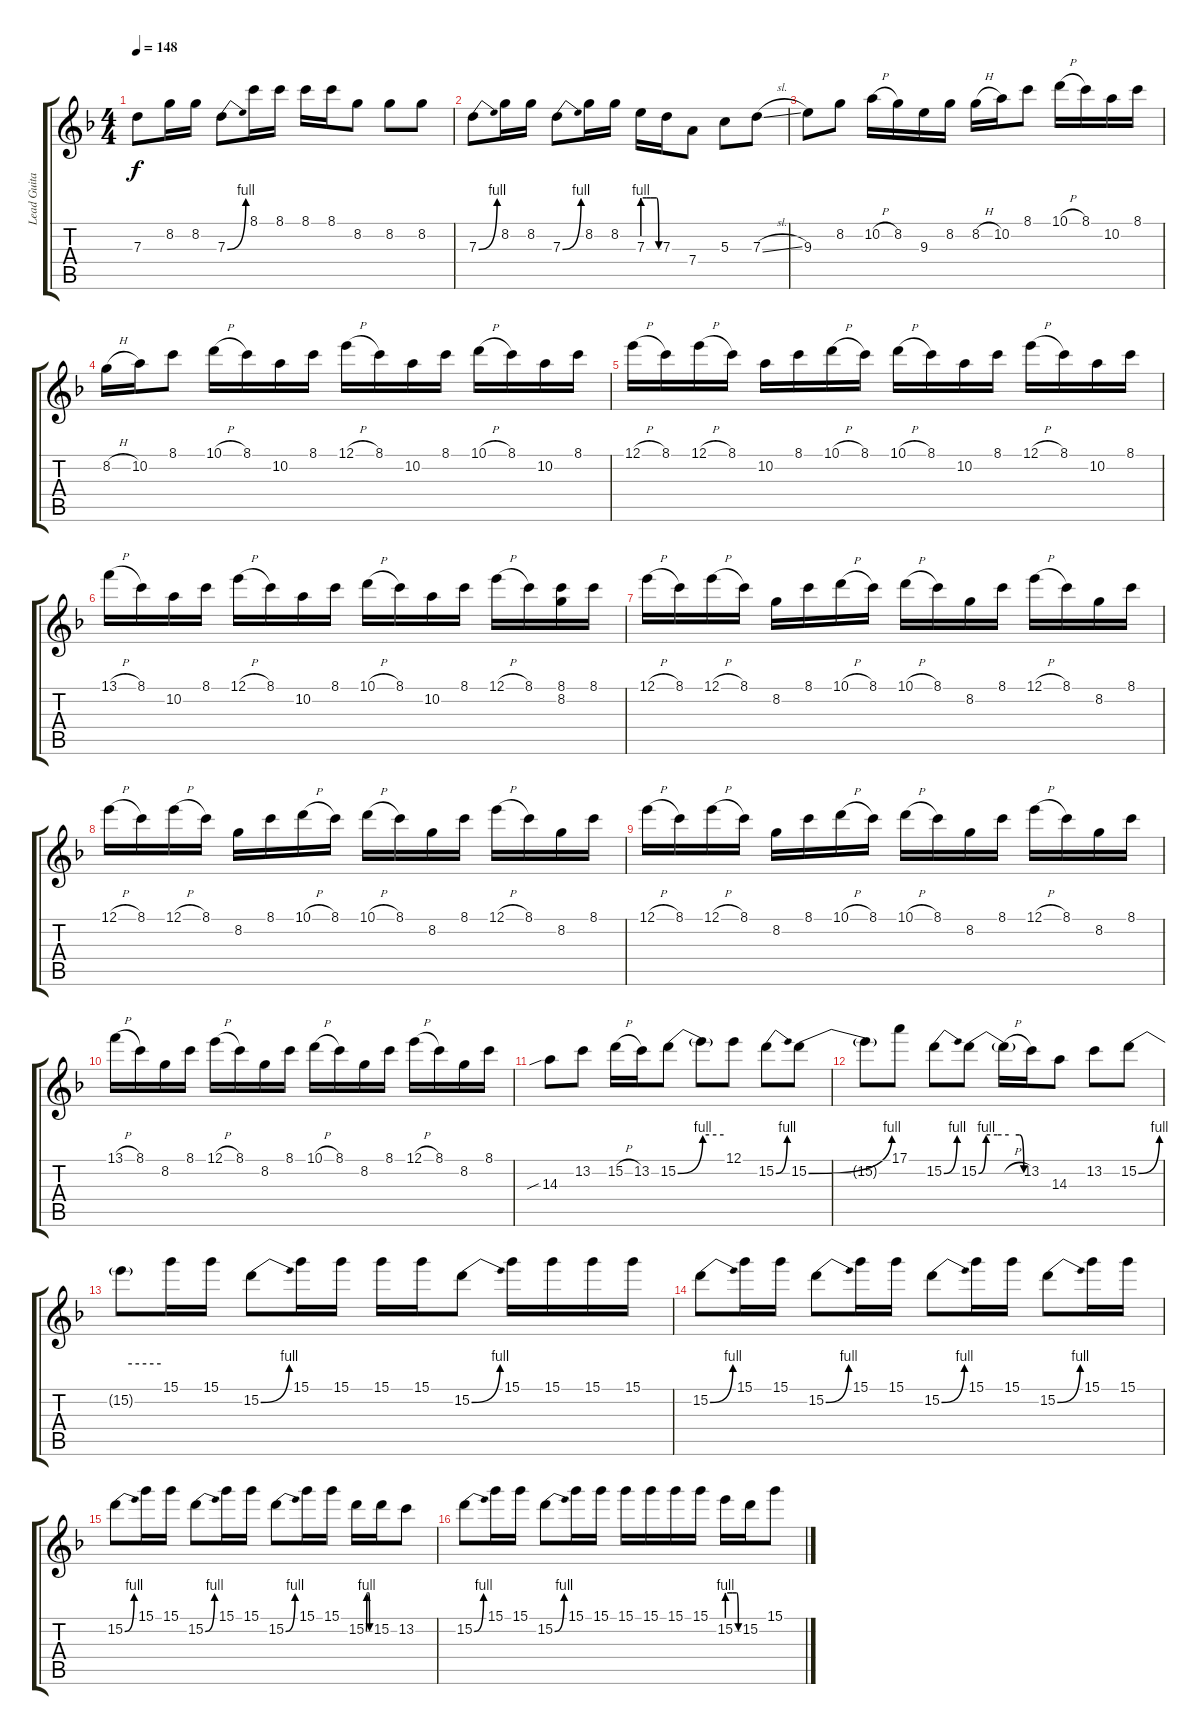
\track ("Lead Guitar" "Lead Guita") {instrument overdrivenguitar}
\staff {score tabs}
\tuning (E4 B3 G3 D3 A2 E2) {hide}
\ts (4 4)
\tempo 148
\clef g2
\ks f
7.3{t}.8{dy f} 8.2.16 8.2.16 7.3{be (bend 0 0 60 4)}.8 8.1.16 8.1.16 8.1.16 8.1.16 8.2.8 8.2.8 8.2.8 |
7.3{be (bend 0 0 60 4)}.8 8.2.16 8.2.16 7.3{be (bend 0 0 60 4)}.8 8.2.16 8.2.16 7.3{be (custom 0 4 15 4 30 4 52 4 60 0)}.16 7.3.16 7.4.8 5.3.8 7.3{sl}.8 |
9.3.8 8.2.8 10.2{h}.16 8.2.16 9.3.16 8.2.16 8.2{h}.16 10.2.16 8.1.8 10.1{h}.16 8.1.16 10.2.16 8.1.16 |
8.2{h}.16 10.2.16 8.1.8 10.1{h}.16 8.1.16 10.2.16 8.1.16 12.1{h}.16 8.1.16 10.2.16 8.1.16 10.1{h}.16 8.1.16 10.2.16 8.1.16 |
12.1{h}.16 8.1.16 12.1{h}.16 8.1.16 10.2.16 8.1.16 10.1{h}.16 8.1.16 10.1{h}.16 8.1.16 10.2.16 8.1.16 12.1{h}.16 8.1.16 10.2.16 8.1.16 |
13.1{h}.16 8.1.16 10.2.16 8.1.16 12.1{h}.16 8.1.16 10.2.16 8.1.16 10.1{h}.16 8.1.16 10.2.16 8.1.16 12.1{h}.16 8.1.16 (8.1 8.2).16 8.1.16 |
12.1{h}.16 8.1.16 12.1{h}.16 8.1.16 8.2.16 8.1.16 10.1{h}.16 8.1.16 10.1{h}.16 8.1.16 8.2.16 8.1.16 12.1{h}.16 8.1.16 8.2.16 8.1.16 |
12.1{h}.16 8.1.16 12.1{h}.16 8.1.16 8.2.16 8.1.16 10.1{h}.16 8.1.16 10.1{h}.16 8.1.16 8.2.16 8.1.16 12.1{h}.16 8.1.16 8.2.16 8.1.16 |
12.1{h}.16 8.1.16 12.1{h}.16 8.1.16 8.2.16 8.1.16 10.1{h}.16 8.1.16 10.1{h}.16 8.1.16 8.2.16 8.1.16 12.1{h}.16 8.1.16 8.2.16 8.1.16 |
13.1{h}.16 8.1.16 8.2.16 8.1.16 12.1{h}.16 8.1.16 8.2.16 8.1.16 10.1{h}.16 8.1.16 8.2.16 8.1.16 12.1{h}.16 8.1.16 8.2.16 8.1.16 |
14.3{sib}.8 13.2.8 15.2{h}.16 13.2.16 15.2{be (bend 0 0 60 4)}.8 15.2{be (hold 0 4 60 4) t}.8 12.1.8 15.2{be (bend 0 0 60 4)}.8 15.2{be (bend 0 0 60 4)}.8 |
15.2{t}.8 17.1.8 15.2{be (bend 0 0 60 4)}.8 15.2{be (custom 0 0 10 4 25 4 40 4 54 4 60 0)}.8 15.2{h t}.16 13.2.16 14.3.8 13.2.8 15.2{be (bend 0 0 60 4)}.8 |
15.2{be (hold 0 4 60 4) t}.8 15.1.16 15.1.16 15.2{be (bend 0 0 60 4)}.8 15.1.16 15.1.16 15.1.16 15.1.16 15.2{be (bend 0 0 60 4)}.8 15.1.16 15.1.16 15.1.16 15.1.16 |
15.2{be (bend 0 0 60 4)}.8 15.1.16 15.1.16 15.2{be (bend 0 0 60 4)}.8 15.1.16 15.1.16 15.2{be (bend 0 0 60 4)}.8 15.1.16 15.1.16 15.2{be (bend 0 0 60 4)}.8 15.1.16 15.1.16 |
15.2{be (bend 0 0 60 4)}.8 15.1.16 15.1.16 15.2{be (bend 0 0 60 4)}.8 15.1.16 15.1.16 15.2{be (bend 0 0 60 4)}.8 15.1.16 15.1.16 15.2{be (custom 0 0 10 4 20 4 30 4 46 4 60 0)}.16 15.2.16 13.2.8 |
15.2{be (bend 0 0 60 4)}.8 15.1.16 15.1.16 15.2{be (bend 0 0 60 4)}.8 15.1.16 15.1.16 15.1.16 15.1.16 15.1.16 15.1.16 15.2{be (custom 0 4 15 4 30 4 51 4 60 0)}.16 15.2.16 15.1.8
